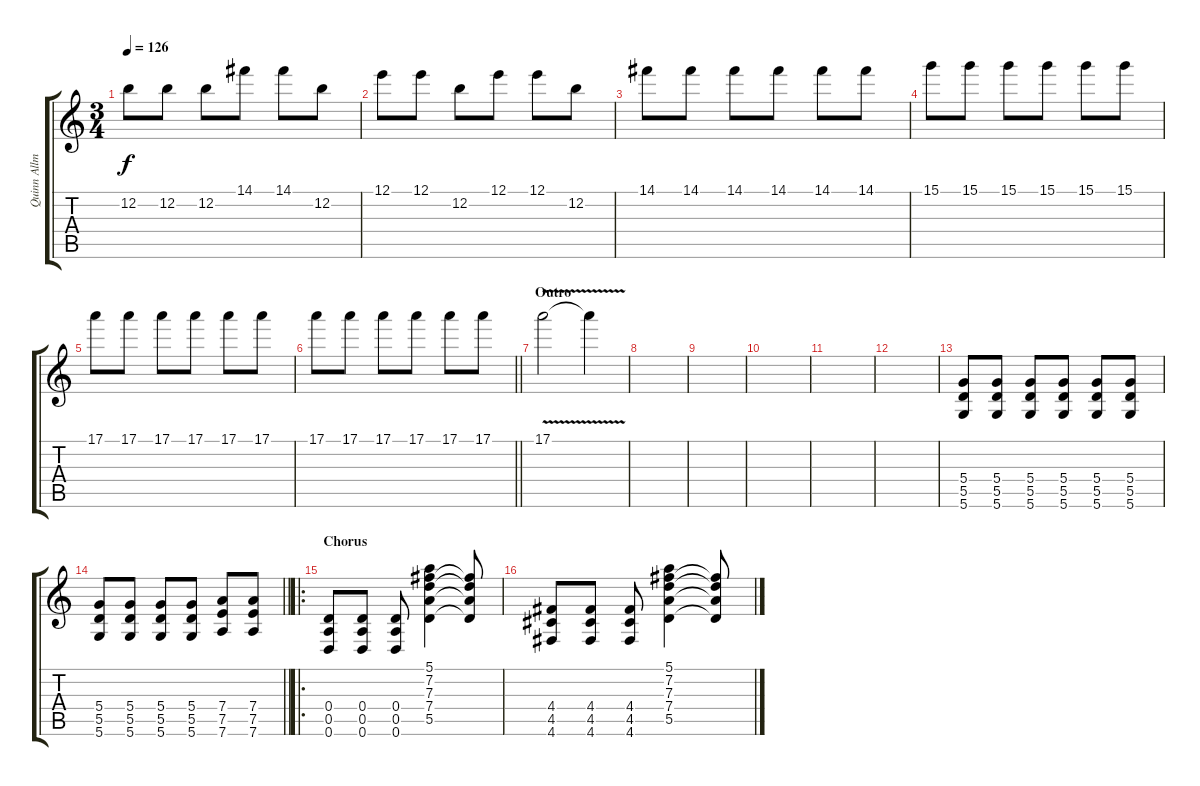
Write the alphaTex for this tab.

\track ("Quinn Allman [Lead Guitar]" "Quinn Allm") {instrument overdrivenguitar}
\staff {score tabs}
\tuning (E4 B3 G3 D3 A2 D2) {hide}
\ts (3 4)
\tempo 126
\clef g2
\ks c
12.2.8{dy f} 12.2.8 12.2.8 14.1.8 14.1.8 12.2.8 |
12.1.8 12.1.8 12.2.8 12.1.8 12.1.8 12.2.8 |
14.1.8 14.1.8 14.1.8 14.1.8 14.1.8 14.1.8 |
15.1.8 15.1.8 15.1.8 15.1.8 15.1.8 15.1.8 |
17.1.8 17.1.8 17.1.8 17.1.8 17.1.8 17.1.8 |
\barLineRight lightlight
17.1.8 17.1.8 17.1.8 17.1.8 17.1.8 17.1.8 |
\section ("" "Outro")
17.1{v}.2 17.1{t}.4 |
|
|
|
|
|
(5.4 5.5 5.6).8 (5.4 5.5 5.6).8 (5.4 5.5 5.6).8 (5.4 5.5 5.6).8 (5.4 5.5 5.6).8 (5.4 5.5 5.6).8 |
\barLineRight lightlight
(5.4 5.5 5.6).8 (5.4 5.5 5.6).8 (5.4 5.5 5.6).8 (5.4 5.5 5.6).8 (7.4 7.5 7.6).8 (7.4 7.5 7.6).8 |
\ro
\section ("" "Chorus")
(0.4 0.5 0.6).8{instrument overdrivenguitar} (0.4 0.5 0.6).8 (0.4 0.5 0.6).8 (5.1 7.2 7.3 7.4 5.5).4 (7.2{t} 7.3{t} 7.4{t} 5.5{t}).8 |
(4.4 4.5 4.6).8 (4.4 4.5 4.6).8 (4.4 4.5 4.6).8 (5.1 7.2 7.3 7.4 5.5).4 (7.2{t} 7.3{t} 7.4{t} 5.5{t}).8
